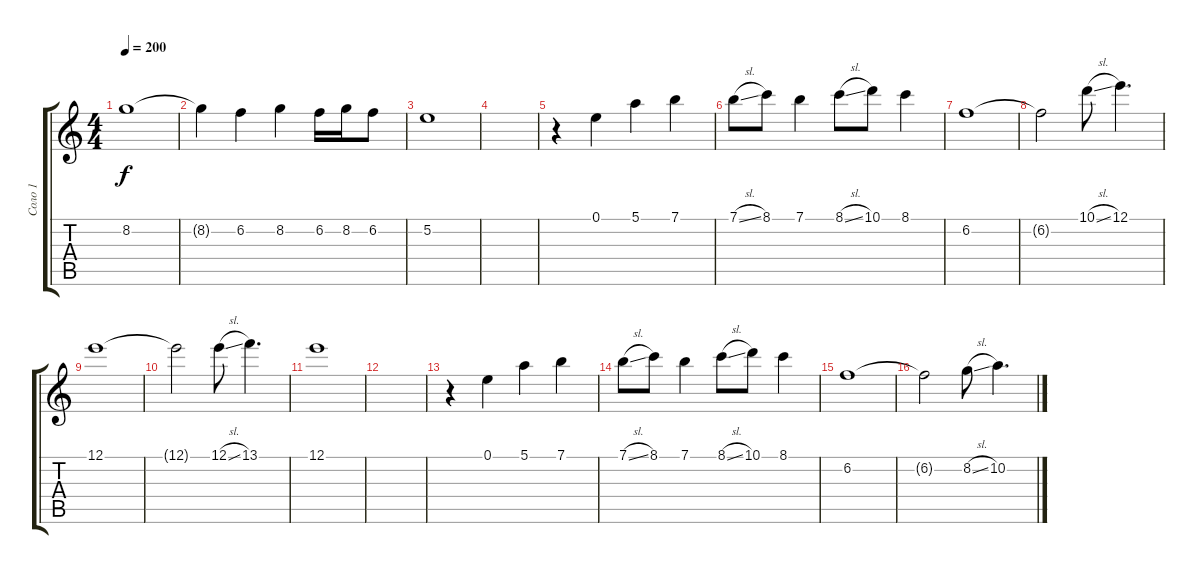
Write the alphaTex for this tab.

\track ("Соло 1" "Соло 1") {instrument acousticguitarsteel}
\staff {score tabs}
\tuning (E4 B3 G3 D3 A2 E2) {hide}
\ts (4 4)
\tempo 200
\clef g2
\ks c
8.2.1{dy f} |
8.2{t}.4 6.2.4 8.2.4 6.2.16 8.2.16 6.2.8 |
5.2.1 |
|
r.4 0.1.4 5.1.4 7.1.4 |
7.1{sl}.8 8.1.8 7.1.4 8.1{sl}.8 10.1.8 8.1.4 |
6.2.1 |
6.2{t}.2 10.1{sl}.8 12.1.4{d} |
12.1.1 |
12.1{t}.2 12.1{sl}.8 13.1.4{d} |
12.1.1 |
|
r.4 0.1.4 5.1.4 7.1.4 |
7.1{sl}.8 8.1.8 7.1.4 8.1{sl}.8 10.1.8 8.1.4 |
6.2.1 |
6.2{t}.2 8.2{sl}.8 10.2.4{d}
